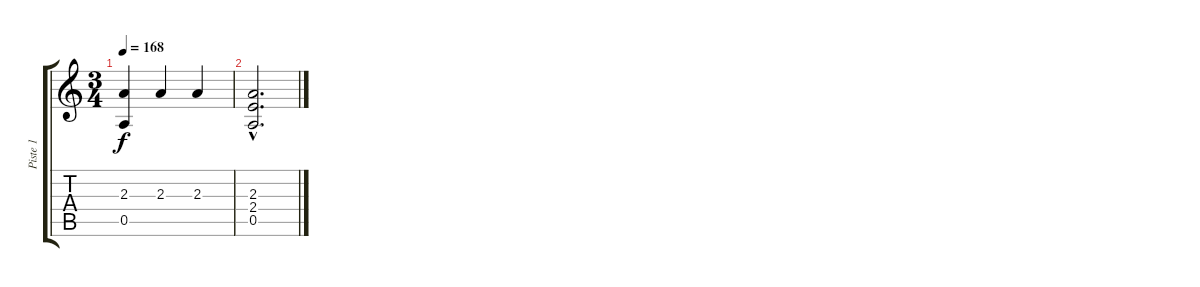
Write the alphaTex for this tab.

\track ("Piste 1" "Piste 1") {instrument acousticguitarnylon}
\staff {score tabs}
\tuning (E4 B3 G3 D3 A2 E2) {hide}
\ts (3 4)
\tempo 168
\clef g2
\ks c
(2.3 0.5).4{dy f} 2.3.4 2.3.4 |
(2.3{hac} 2.4{hac} 0.5{hac}).2{d}
